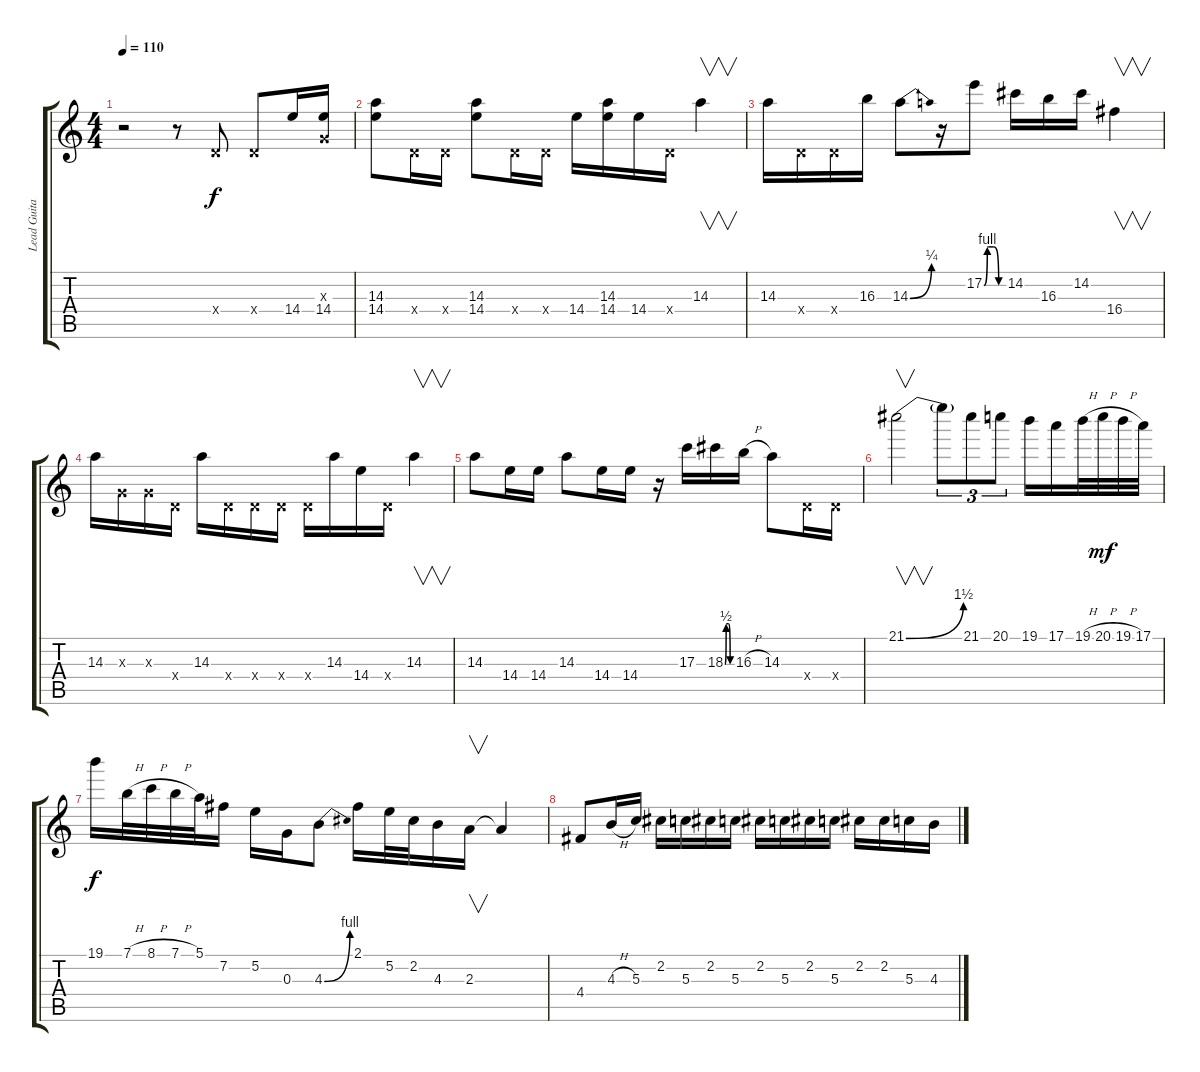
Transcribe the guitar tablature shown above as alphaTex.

\track ("Lead Guitar" "Lead Guita") {instrument distortionguitar}
\staff {score tabs}
\tuning (E4 B3 G3 D3 A2 E2) {hide}
\ts (4 4)
\tempo 110
\clef g2
\ks c
r.2{dy f} r.8 0.4{x}.8 0.4{x}.8 14.4.16 (0.3{x} 14.4).16 |
(14.3 14.4).8 0.4{x}.16 0.4{x}.16 (14.3 14.4).8 0.4{x}.16 0.4{x}.16 14.4.16 (14.3 14.4).16 14.4.16 0.4{x}.16 14.3.4{v} |
14.3.16 0.4{x}.16 0.4{x}.16 16.3.16 14.3{be (bend 0 0 60 1)}.8 r.16 17.2{be (custom 0 0 10 4 15 4 30 4 45 0 60 0)}.8 14.2.16 16.3.16 14.2.16 16.4.4{v} |
14.3.16 0.3{x}.16 0.3{x}.16 0.4{x}.16 14.3.16 0.4{x}.16 0.4{x}.16 0.4{x}.16 0.4{x}.16 14.3.16 14.4.16 0.4{x}.16 14.3.4{v} |
14.3.8 14.4.16 14.4.16 14.3.8 14.4.16 14.4.16 r.16 17.3.16 18.3{be (custom 0 0 10 2 15 2 30 2 45 0 60 0)}.16 16.3{h}.16 14.3.8 0.4{x}.16 0.4{x}.16 |
21.1{be (bend 0 0 60 6)}.2{v} 21.1{t}.8{tu (3 2)} 21.1.8{tu (3 2)} 20.1.8{tu (3 2)} 19.1.16 17.1.16 19.1{h}.32 20.1{h}.32{dy mf} 19.1{h}.32 17.1.32 |
19.1.16{dy f} 7.1{h}.32 8.1{h}.32 7.1{h}.32 5.1.32 7.2.16 5.2.16 0.3.16 4.3{be (bend 0 0 60 4)}.8 2.1.16 5.2.32 2.2.32 4.3.16 2.3.16{v} 2.3{t}.4 |
4.4.8 4.3{h}.16 5.3.16 2.2.16 5.3.16 2.2.16 5.3.16 2.2.16 5.3.16 2.2.16 5.3.16 2.2.16 2.2.16 5.3.16 4.3.16
